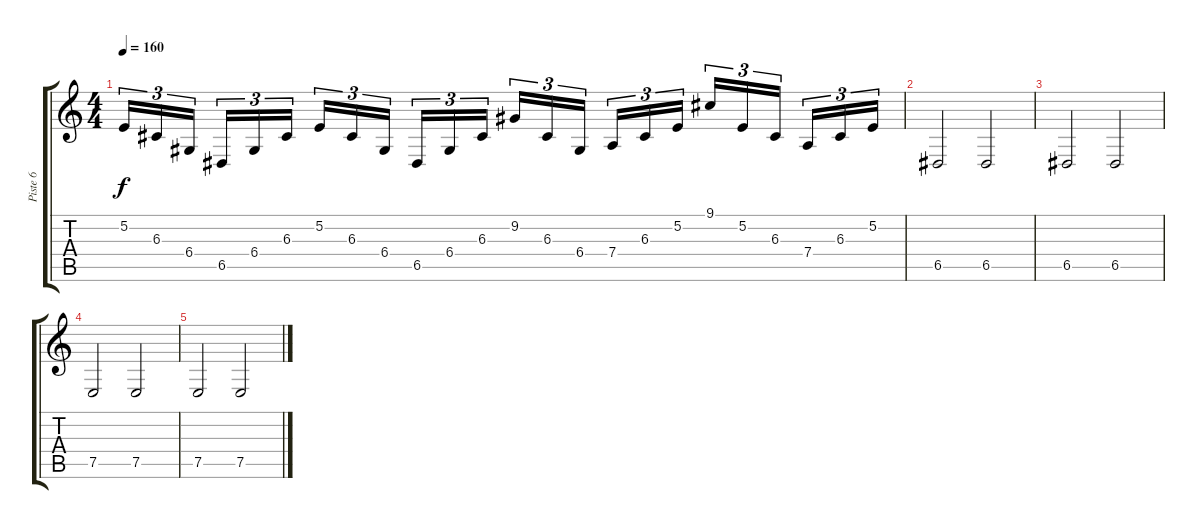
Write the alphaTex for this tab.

\track ("Piste 6" "Piste 6") {instrument choiraahs}
\staff {score tabs}
\tuning (E4 B3 G3 D3 A2 E2) {hide}
\ts (4 4)
\tempo 160
\clef g2
\ks c
5.2.16{tu (3 2) dy f} 6.3.16{tu (3 2)} 6.4.16{tu (3 2)} 6.5.16{tu (3 2)} 6.4.16{tu (3 2)} 6.3.16{tu (3 2)} 5.2.16{tu (3 2)} 6.3.16{tu (3 2)} 6.4.16{tu (3 2)} 6.5.16{tu (3 2)} 6.4.16{tu (3 2)} 6.3.16{tu (3 2)} 9.2.16{tu (3 2)} 6.3.16{tu (3 2)} 6.4.16{tu (3 2)} 7.4.16{tu (3 2)} 6.3.16{tu (3 2)} 5.2.16{tu (3 2)} 9.1.16{tu (3 2)} 5.2.16{tu (3 2)} 6.3.16{tu (3 2)} 7.4.16{tu (3 2)} 6.3.16{tu (3 2)} 5.2.16{tu (3 2)} |
6.5.2 6.5.2 |
6.5.2 6.5.2 |
7.5.2 7.5.2 |
7.5.2 7.5.2
